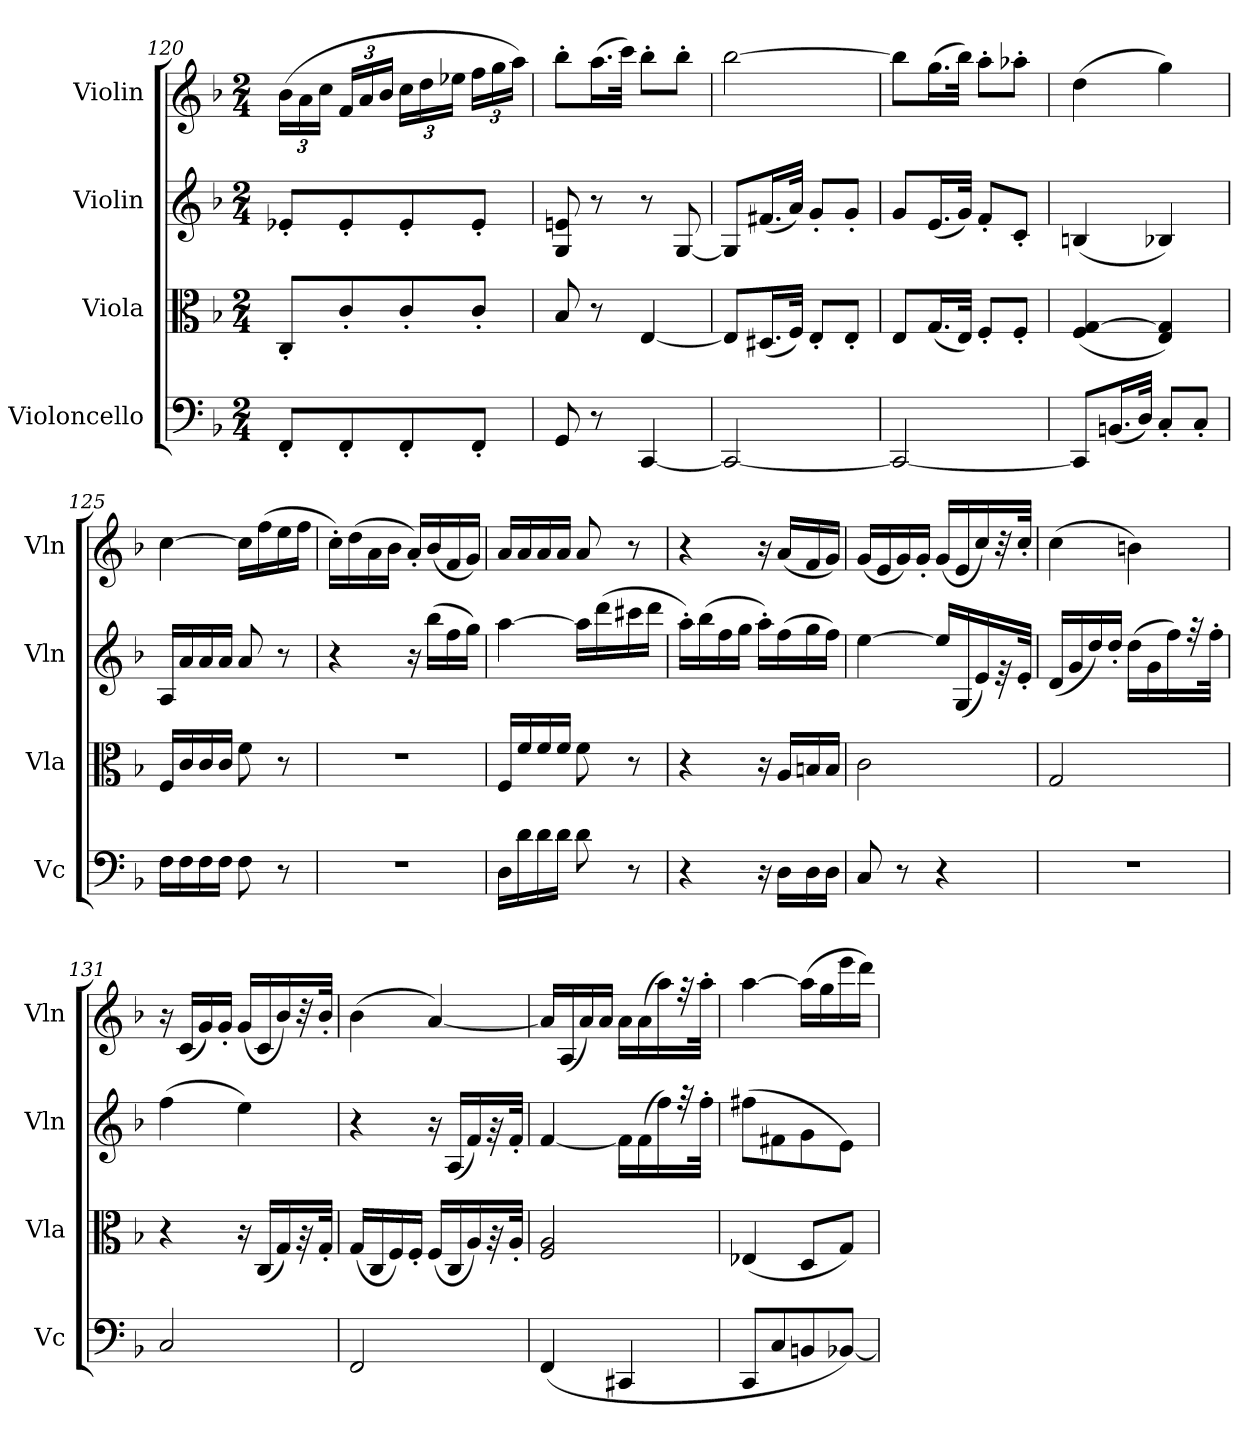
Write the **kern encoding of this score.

**kern	**kern	**kern	**kern
*part4	*part3	*part2	*part1
*staff4	*staff3	*staff2	*staff1
*I"Violoncello	*I"Viola	*I"Violin	*I"Violin
*I'Vc	*I'Vla	*I'Vln	*I'Vln
*clefF4	*clefC3	*clefG2	*clefG2
*k[b-]	*k[b-]	*k[b-]	*k[b-]
*M2/4	*M2/4	*M2/4	*M2/4
=120	=120	=120	=120
8FF'/L	8C'/L	8e-X'/L	(24b-\LL
.	.	.	24a\
.	.	.	24cc\JJ
8FF'/	8c'/	8e-'/	24f/LL
.	.	.	24a/
.	.	.	24b-/JJ
8FF'/	8c'/	8e-'/	24cc\LL
.	.	.	24dd\
.	.	.	24ee-X\JJ
8FF'/J	8c'/J	8e-'/J	24ff\LL
.	.	.	24gg\
.	.	.	24aa\JJ)
=121	=121	=121	=121
8GG/	8B-/	8G/ 8en/	8bb-'\L
8r	8r	8r	(16.aa\L
.	.	.	32ccc\JJk)
[4CC/	[4E/	8r	8bb-'\L
.	.	[8G/	8bb-'\J
=122	=122	=122	=122
2CC/_	8E/L]	8G/L]	[2bb-\
.	(16.D#X/L	(16.f#X/L	.
.	32F/JJk)	32a/JJk)	.
.	8E'/L	8g'/L	.
.	8E'/J	8g'/J	.
=123	=123	=123	=123
2CC/_	8E/L	8g/L	8bb-\L]
.	(16.G/L	(16.e/L	(16.gg\L
.	32E/JJk)	32g/JJk)	32bb-\JJk)
.	8F'/L	8f'/L	8aa'\L
.	8F'/J	8c'/J	8aa-X'\J
=124	=124	=124	=124
8CC/L]	(4F/ [4G/	(4Bn/	(4dd\
(16.BBn/L	.	.	.
32D/JJk)	.	.	.
8C'/L	4E/ 4G]/)	4B-X/)	4gg\)
8C'/J	.	.	.
=125	=125	=125	=125
16F\LL	16F/LL	16A/LL	[4cc\
16F\	16c/	16a/	.
16F\	16c/	16a/	.
16F\JJ	16c/JJ	16a/JJ	.
8F\	8f\	8a/	16cc\LL]
.	.	.	(16ff\
8r	8r	8r	16ee\
.	.	.	16ff\JJ
=126	=126	=126	=126
2r	2r	4r	16cc'\LL)
.	.	.	(16dd\
.	.	.	16a\
.	.	.	16b-\JJ
.	.	16r	16a'/LL)
.	.	(16bb-\LL	(16b-/
.	.	16ff\	16f/
.	.	16gg\JJ)	16g/JJ)
=127	=127	=127	=127
16D\LL	16F/LL	[4aa\	16a/LL
16d\	16f/	.	16a/
16d\	16f/	.	16a/
16d\JJ	16f/JJ	.	16a/JJ
8d\	8f\	16aa\LL]	8a/
.	.	(16ddd\	.
8r	8r	16ccc#X\	8r
.	.	16ddd\JJ	.
=128	=128	=128	=128
4r	4r	16aa'\LL)	4r
.	.	(16bb-\	.
.	.	16ff\	.
.	.	16gg\JJ	.
16r	16r	16aa'\LL)	16r
16D\LL	16A/LL	(16ff\	(16a/LL
16D\	16Bn/	16gg\	16f/
16D\JJ	16B/JJ	16ff\JJ)	16g/JJ)
=129	=129	=129	=129
8C/	2c\	[4ee\	(16g/LL
.	.	.	16e/
8r	.	.	16g/)
.	.	.	16g'/JJ
4r	.	16ee/LL]	(16g/LL
.	.	(16G/	16e/
.	.	16e/)	16cc/)
.	.	32r	32r
.	.	32e'/JJk	32cc'/JJk
=130	=130	=130	=130
2r	2G/	(16d/LL	(4cc\
.	.	16g/	.
.	.	16dd/)	.
.	.	16dd'/JJ	.
.	.	(16dd\LL	4bn\)
.	.	16g\	.
.	.	16ff\)	.
.	.	32r	.
.	.	32ff'\JJk	.
=131	=131	=131	=131
2C/	4r	(4ff\	16r
.	.	.	(16c/LL
.	.	.	16g/)
.	.	.	16g'/JJ
.	16r	4ee\)	(16g/LL
.	(16C/LL	.	16c/
.	16G/)	.	16b-/)
.	32r	.	32r
.	32G'/JJk	.	32b-'/JJk
=132	=132	=132	=132
2FF/	(16G/LL	4r	(4b-\
.	16C/	.	.
.	16F/)	.	.
.	16F'/JJ	.	.
.	(16F/LL	16r	[4a/)
.	16C/	(16A/LL	.
.	16A/)	16f/)	.
.	32r	32r	.
.	32A'/JJk	32f'/JJk	.
=133	=133	=133	=133
(4FF/	2F/ 2A/	[4f/	16a/LL]
.	.	.	(16A/
.	.	.	16a/)
.	.	.	16a/JJ
4CC#X/	.	16f\LL]	16a\LL
.	.	(16f\	(16a\
.	.	16ff\)	16aa\)
.	.	32r	32r
.	.	32ff'\JJk	32aa'\JJk
=134	=134	=134	=134
8CC/L	(4E-X/	(8ff#X\L	[4aa\
8C/	.	8f#X\	.
8BBn/	8D/L	8g\	(16aa\LL]
.	.	.	16gg\
[8BB-X/J)	8G/J)	8e\J)	16eee\
.	.	.	16ddd\JJ)
=	=	=	=
*-	*-	*-	*-
